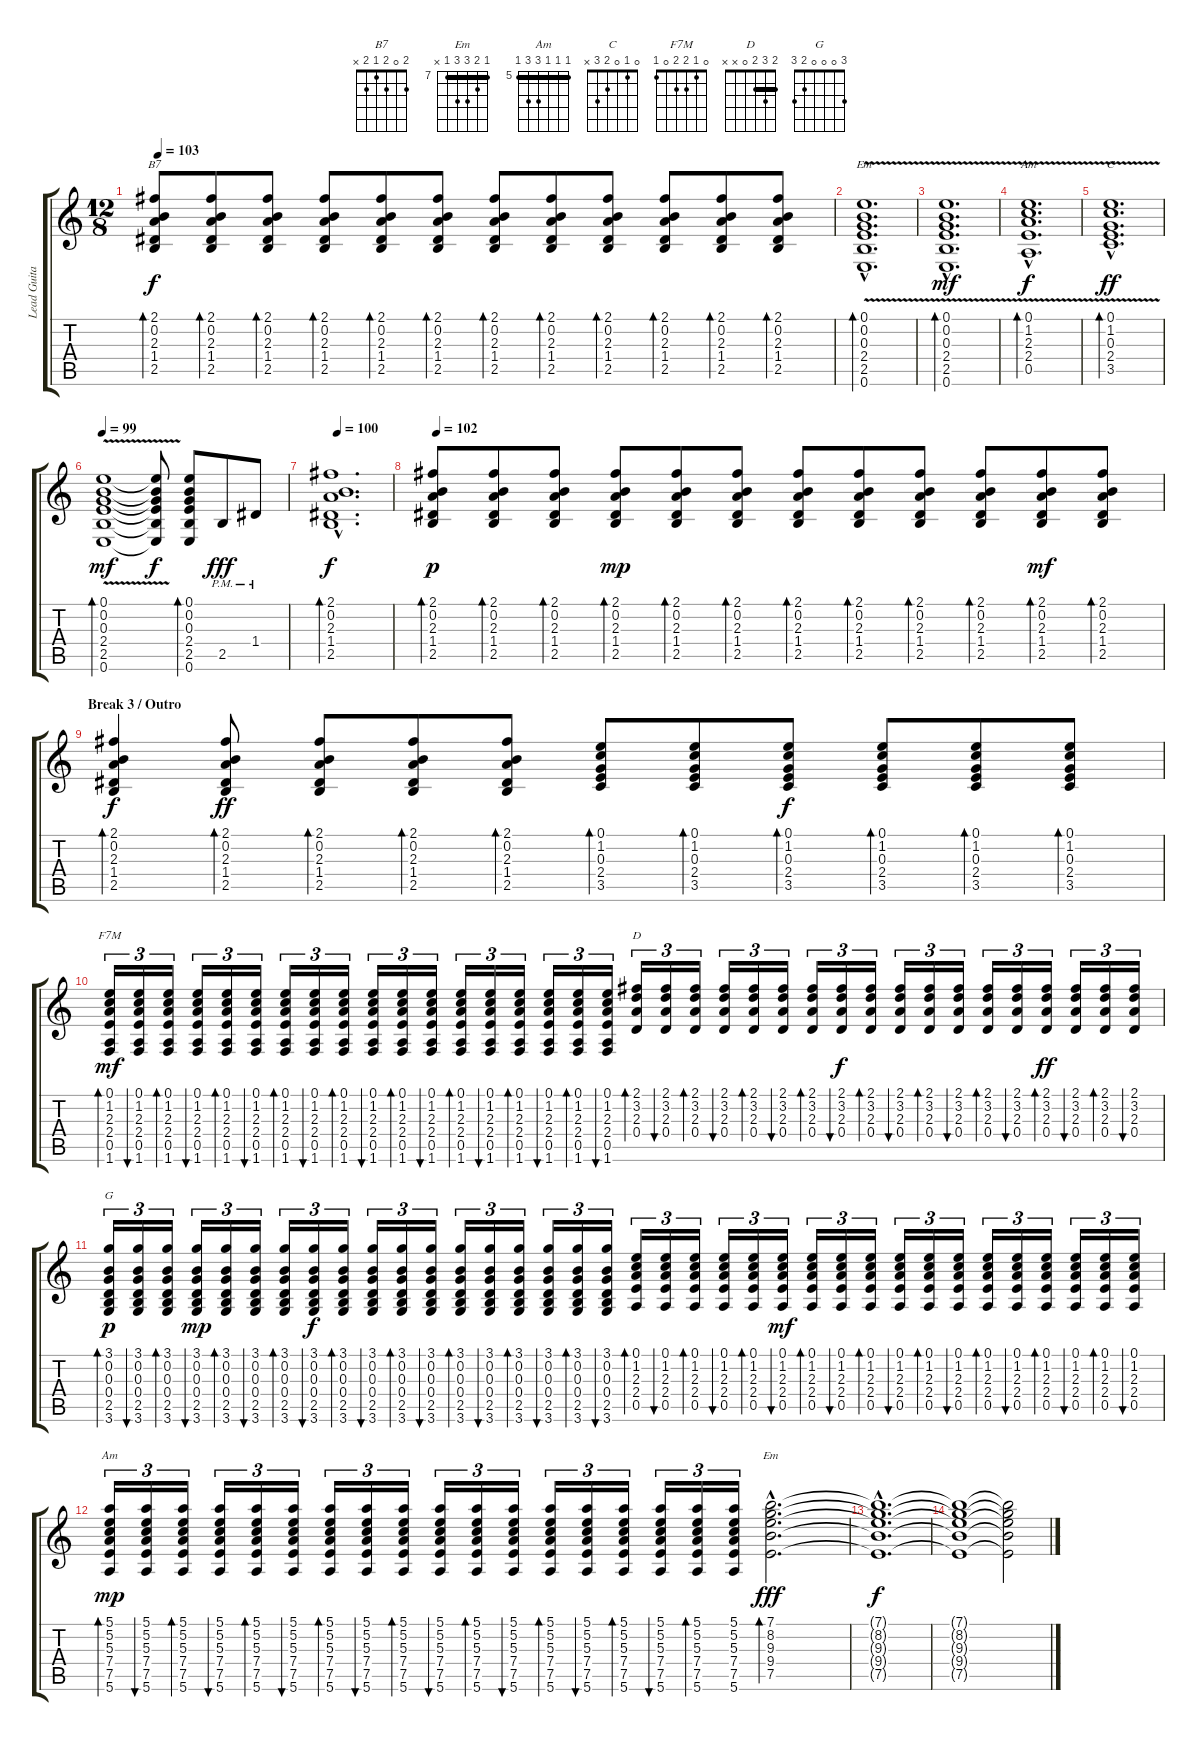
\track ("Lead Guitar (J. Fogerty (Who Else?))" "Lead Guita") {instrument electricguitarjazz}
\staff {score tabs}
\tuning (E4 B3 G3 D3 A2 E2) {hide}
\chord ("B7" 2 0 2 1 2 x)
\chord ("Em" 0 0 0 2 2 0)
\chord ("Am" 0 1 2 2 0 x)
\chord ("C" 0 1 0 2 3 x)
\chord ("F7M" 0 1 2 2 0 1)
\chord ("D" 2 3 2 0 x x) {barre 2}
\chord ("G" 3 0 0 0 2 3)
\chord ("Am" 5 5 5 7 7 5) {firstfret 5 barre 5}
\chord ("Em" 7 8 9 9 7 x) {firstfret 7 barre 7}
\ts (12 8)
\tempo 100
\tempo 103
\clef g2
\ks c
(2.1 0.2 2.3 1.4 2.5).8{bd 30 ch "B7" dy f} (2.1 0.2 2.3 1.4 2.5).8{bd 30} (2.1 0.2 2.3 1.4 2.5).8{bd 30} (2.1 0.2 2.3 1.4 2.5).8{bd 30} (2.1 0.2 2.3 1.4 2.5).8{bd 30} (2.1 0.2 2.3 1.4 2.5).8{bd 30} (2.1 0.2 2.3 1.4 2.5).8{bd 30} (2.1 0.2 2.3 1.4 2.5).8{bd 30} (2.1 0.2 2.3 1.4 2.5).8{bd 30} (2.1 0.2 2.3 1.4 2.5).8{bd 30} (2.1 0.2 2.3 1.4 2.5).8{bd 30} (2.1 0.2 2.3 1.4 2.5).8{bd 30} |
(0.1{v hac} 0.2{v hac} 0.3{v hac} 2.4{v hac} 2.5{v hac} 0.6{v hac}).1{d bd 480 ch "Em"} |
(0.1{v hac} 0.2{v hac} 0.3{v hac} 2.4{v hac} 2.5{v hac} 0.6{v hac}).1{d bd 480 dy mf} |
(0.1{v hac} 1.2{v hac} 2.3{v hac} 2.4{v hac} 0.5{v hac}).1{d bd 480 ch "Am" dy f} |
(0.1{v hac} 1.2{v hac} 0.3{v hac} 2.4{v hac} 3.5{v hac}).1{d bd 480 ch "C" dy ff} |
\tempo 99
(0.1{v} 0.2{v} 0.3{v} 2.4{v} 2.5{v} 0.6{v}).1{bd 480 dy mf} (0.1{t} 0.2{t} 0.3{t} 2.4{t} 2.5{t} 0.6{t}).8{dy f} (0.1 0.2 0.3 2.4 2.5 0.6).8{bd 60} 2.5{pm}.8{dy fff} 1.4{pm}.8 |
\tempo 100
(2.1{hac} 0.2{hac} 2.3{hac} 1.4{hac} 2.5{hac}).1{d bd 480 dy f} |
\tempo 102
(2.1 0.2 2.3 1.4 2.5).8{bd 30 dy p} (2.1 0.2 2.3 1.4 2.5).8{bd 30} (2.1 0.2 2.3 1.4 2.5).8{bd 30} (2.1 0.2 2.3 1.4 2.5).8{bd 30 dy mp} (2.1 0.2 2.3 1.4 2.5).8{bd 30} (2.1 0.2 2.3 1.4 2.5).8{bd 30} (2.1 0.2 2.3 1.4 2.5).8{bd 30} (2.1 0.2 2.3 1.4 2.5).8{bd 30} (2.1 0.2 2.3 1.4 2.5).8{bd 30} (2.1 0.2 2.3 1.4 2.5).8{bd 30} (2.1 0.2 2.3 1.4 2.5).8{bd 30 dy mf} (2.1 0.2 2.3 1.4 2.5).8{bd 30} |
\section ("" "Break 3 / Outro")
(2.1 0.2 2.3 1.4 2.5).4{bd 480 dy f volume 12 instrument electricguitarjazz} (2.1 0.2 2.3 1.4 2.5).8{bd 60 dy ff volume 12} (2.1 0.2 2.3 1.4 2.5).8{bd 60} (2.1 0.2 2.3 1.4 2.5).8{bd 60} (2.1 0.2 2.3 1.4 2.5).8{bd 60} (0.1 1.2 0.3 2.4 3.5).8{bd 60} (0.1 1.2 0.3 2.4 3.5).8{bd 60} (0.1 1.2 0.3 2.4 3.5).8{bd 60 dy f} (0.1 1.2 0.3 2.4 3.5).8{bd 60} (0.1 1.2 0.3 2.4 3.5).8{bd 60} (0.1 1.2 0.3 2.4 3.5).8{bd 60} |
(0.1 1.2 2.3 2.4 0.5 1.6).16{tu (3 2) bd 30 ch "F7M" dy mf} (0.1 1.2 2.3 2.4 0.5 1.6).16{tu (3 2) bu 30} (0.1 1.2 2.3 2.4 0.5 1.6).16{tu (3 2) bd 30} (0.1 1.2 2.3 2.4 0.5 1.6).16{tu (3 2) bu 30} (0.1 1.2 2.3 2.4 0.5 1.6).16{tu (3 2) bd 30} (0.1 1.2 2.3 2.4 0.5 1.6).16{tu (3 2) bu 30} (0.1 1.2 2.3 2.4 0.5 1.6).16{tu (3 2) bd 30} (0.1 1.2 2.3 2.4 0.5 1.6).16{tu (3 2) bu 30} (0.1 1.2 2.3 2.4 0.5 1.6).16{tu (3 2) bd 30} (0.1 1.2 2.3 2.4 0.5 1.6).16{tu (3 2) bu 30} (0.1 1.2 2.3 2.4 0.5 1.6).16{tu (3 2) bd 30} (0.1 1.2 2.3 2.4 0.5 1.6).16{tu (3 2) bu 30} (0.1 1.2 2.3 2.4 0.5 1.6).16{tu (3 2) bd 30} (0.1 1.2 2.3 2.4 0.5 1.6).16{tu (3 2) bu 30} (0.1 1.2 2.3 2.4 0.5 1.6).16{tu (3 2) bd 30} (0.1 1.2 2.3 2.4 0.5 1.6).16{tu (3 2) bu 30} (0.1 1.2 2.3 2.4 0.5 1.6).16{tu (3 2) bd 30} (0.1 1.2 2.3 2.4 0.5 1.6).16{tu (3 2) bu 30} (2.1 3.2 2.3 0.4).16{tu (3 2) bd 30 ch "D"} (2.1 3.2 2.3 0.4).16{tu (3 2) bu 30} (2.1 3.2 2.3 0.4).16{tu (3 2) bd 30} (2.1 3.2 2.3 0.4).16{tu (3 2) bu 30} (2.1 3.2 2.3 0.4).16{tu (3 2) bd 30} (2.1 3.2 2.3 0.4).16{tu (3 2) bu 30} (2.1 3.2 2.3 0.4).16{tu (3 2) bd 30} (2.1 3.2 2.3 0.4).16{tu (3 2) bu 30 dy f} (2.1 3.2 2.3 0.4).16{tu (3 2) bd 30} (2.1 3.2 2.3 0.4).16{tu (3 2) bu 30} (2.1 3.2 2.3 0.4).16{tu (3 2) bd 30} (2.1 3.2 2.3 0.4).16{tu (3 2) bu 30} (2.1 3.2 2.3 0.4).16{tu (3 2) bd 30} (2.1 3.2 2.3 0.4).16{tu (3 2) bu 30} (2.1 3.2 2.3 0.4).16{tu (3 2) bd 30 dy ff} (2.1 3.2 2.3 0.4).16{tu (3 2) bu 30} (2.1 3.2 2.3 0.4).16{tu (3 2) bd 30} (2.1 3.2 2.3 0.4).16{tu (3 2) bu 30} |
(3.1 0.2 0.3 0.4 2.5 3.6).16{tu (3 2) bd 30 ch "G" dy p volume 12} (3.1 0.2 0.3 0.4 2.5 3.6).16{tu (3 2) bu 30} (3.1 0.2 0.3 0.4 2.5 3.6).16{tu (3 2) bd 30} (3.1 0.2 0.3 0.4 2.5 3.6).16{tu (3 2) bu 30 dy mp} (3.1 0.2 0.3 0.4 2.5 3.6).16{tu (3 2) bd 30} (3.1 0.2 0.3 0.4 2.5 3.6).16{tu (3 2) bu 30} (3.1 0.2 0.3 0.4 2.5 3.6).16{tu (3 2) bd 30} (3.1 0.2 0.3 0.4 2.5 3.6).16{tu (3 2) bu 30 dy f} (3.1 0.2 0.3 0.4 2.5 3.6).16{tu (3 2) bd 30} (3.1 0.2 0.3 0.4 2.5 3.6).16{tu (3 2) bu 30} (3.1 0.2 0.3 0.4 2.5 3.6).16{tu (3 2) bd 30} (3.1 0.2 0.3 0.4 2.5 3.6).16{tu (3 2) bu 30} (3.1 0.2 0.3 0.4 2.5 3.6).16{tu (3 2) bd 30} (3.1 0.2 0.3 0.4 2.5 3.6).16{tu (3 2) bu 30} (3.1 0.2 0.3 0.4 2.5 3.6).16{tu (3 2) bd 30} (3.1 0.2 0.3 0.4 2.5 3.6).16{tu (3 2) bu 30} (3.1 0.2 0.3 0.4 2.5 3.6).16{tu (3 2) bd 30} (3.1 0.2 0.3 0.4 2.5 3.6).16{tu (3 2) bu 30} (0.1 1.2 2.3 2.4 0.5).16{tu (3 2) bd 30} (0.1 1.2 2.3 2.4 0.5).16{tu (3 2) bu 30} (0.1 1.2 2.3 2.4 0.5).16{tu (3 2) bd 30} (0.1 1.2 2.3 2.4 0.5).16{tu (3 2) bu 30} (0.1 1.2 2.3 2.4 0.5).16{tu (3 2) bd 30} (0.1 1.2 2.3 2.4 0.5).16{tu (3 2) bu 30 dy mf} (0.1 1.2 2.3 2.4 0.5).16{tu (3 2) bd 30} (0.1 1.2 2.3 2.4 0.5).16{tu (3 2) bu 30} (0.1 1.2 2.3 2.4 0.5).16{tu (3 2) bd 30} (0.1 1.2 2.3 2.4 0.5).16{tu (3 2) bu 30} (0.1 1.2 2.3 2.4 0.5).16{tu (3 2) bd 30} (0.1 1.2 2.3 2.4 0.5).16{tu (3 2) bu 30} (0.1 1.2 2.3 2.4 0.5).16{tu (3 2) bd 30} (0.1 1.2 2.3 2.4 0.5).16{tu (3 2) bu 30} (0.1 1.2 2.3 2.4 0.5).16{tu (3 2) bd 30} (0.1 1.2 2.3 2.4 0.5).16{tu (3 2) bu 30} (0.1 1.2 2.3 2.4 0.5).16{tu (3 2) bd 30} (0.1 1.2 2.3 2.4 0.5).16{tu (3 2) bu 30} |
(5.1 5.2 5.3 7.4 7.5 5.6).16{tu (3 2) bd 30 ch "Am" dy mp volume 12} (5.1 5.2 5.3 7.4 7.5 5.6).16{tu (3 2) bu 30} (5.1 5.2 5.3 7.4 7.5 5.6).16{tu (3 2) bd 30} (5.1 5.2 5.3 7.4 7.5 5.6).16{tu (3 2) bu 30} (5.1 5.2 5.3 7.4 7.5 5.6).16{tu (3 2) bd 30} (5.1 5.2 5.3 7.4 7.5 5.6).16{tu (3 2) bu 30} (5.1 5.2 5.3 7.4 7.5 5.6).16{tu (3 2) bd 30} (5.1 5.2 5.3 7.4 7.5 5.6).16{tu (3 2) bu 30} (5.1 5.2 5.3 7.4 7.5 5.6).16{tu (3 2) bd 30} (5.1 5.2 5.3 7.4 7.5 5.6).16{tu (3 2) bu 30} (5.1 5.2 5.3 7.4 7.5 5.6).16{tu (3 2) bd 30} (5.1 5.2 5.3 7.4 7.5 5.6).16{tu (3 2) bu 30} (5.1 5.2 5.3 7.4 7.5 5.6).16{tu (3 2) bd 30} (5.1 5.2 5.3 7.4 7.5 5.6).16{tu (3 2) bu 30} (5.1 5.2 5.3 7.4 7.5 5.6).16{tu (3 2) bd 30} (5.1 5.2 5.3 7.4 7.5 5.6).16{tu (3 2) bu 30} (5.1 5.2 5.3 7.4 7.5 5.6).16{tu (3 2) bd 30} (5.1 5.2 5.3 7.4 7.5 5.6).16{tu (3 2)} (7.1{hac} 8.2{hac} 9.3{hac} 9.4{hac} 7.5{hac}).2{d bd 60 ch "Em" dy fff} |
(7.1{hac t} 8.2{hac t} 9.3{hac t} 9.4{hac t} 7.5{hac t}).1{d dy f} |
(7.1{t} 8.2{t} 9.3{t} 9.4{t} 7.5{t}).1 (7.1{t} 8.2{t} 9.3{t} 9.4{t} 7.5{t}).2
